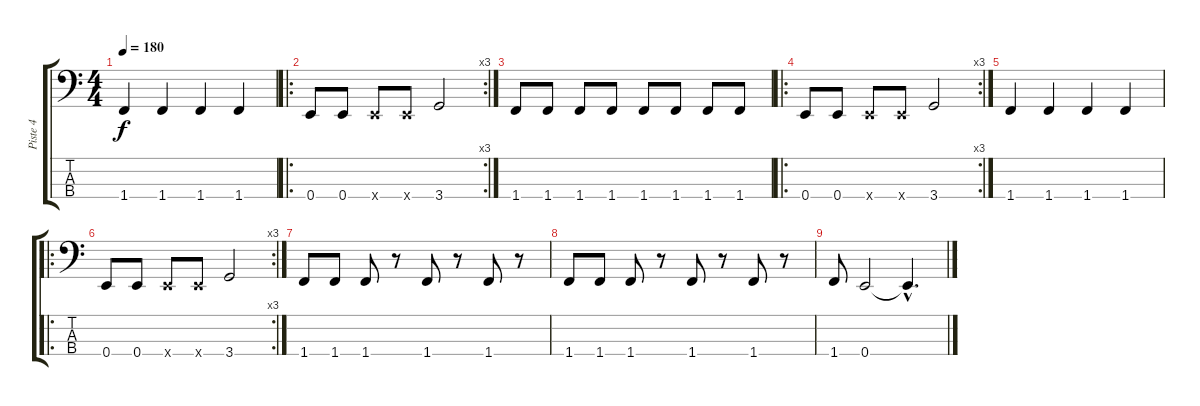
\track ("Piste 4" "Piste 4") {instrument electricbassfinger}
\staff {score tabs}
\tuning (G2 D2 A1 E1) {hide}
\ts (4 4)
\tempo 180
\clef f4
\ks c
1.4.4{dy f} 1.4.4 1.4.4 1.4.4 |
\ro
\rc 3
0.4.8 0.4.8 0.4{x}.8 0.4{x}.8 3.4.2 |
1.4.8 1.4.8 1.4.8 1.4.8 1.4.8 1.4.8 1.4.8 1.4.8 |
\ro
\rc 3
0.4.8 0.4.8 0.4{x}.8 0.4{x}.8 3.4.2 |
1.4.4 1.4.4 1.4.4 1.4.4 |
\ro
\rc 3
0.4.8 0.4.8 0.4{x}.8 0.4{x}.8 3.4.2 |
1.4.8 1.4.8 1.4.8 r.8 1.4.8 r.8 1.4.8 r.8 |
1.4.8 1.4.8 1.4.8 r.8 1.4.8 r.8 1.4.8 r.8 |
1.4.8 0.4.2 0.4{hac t}.4{d}
